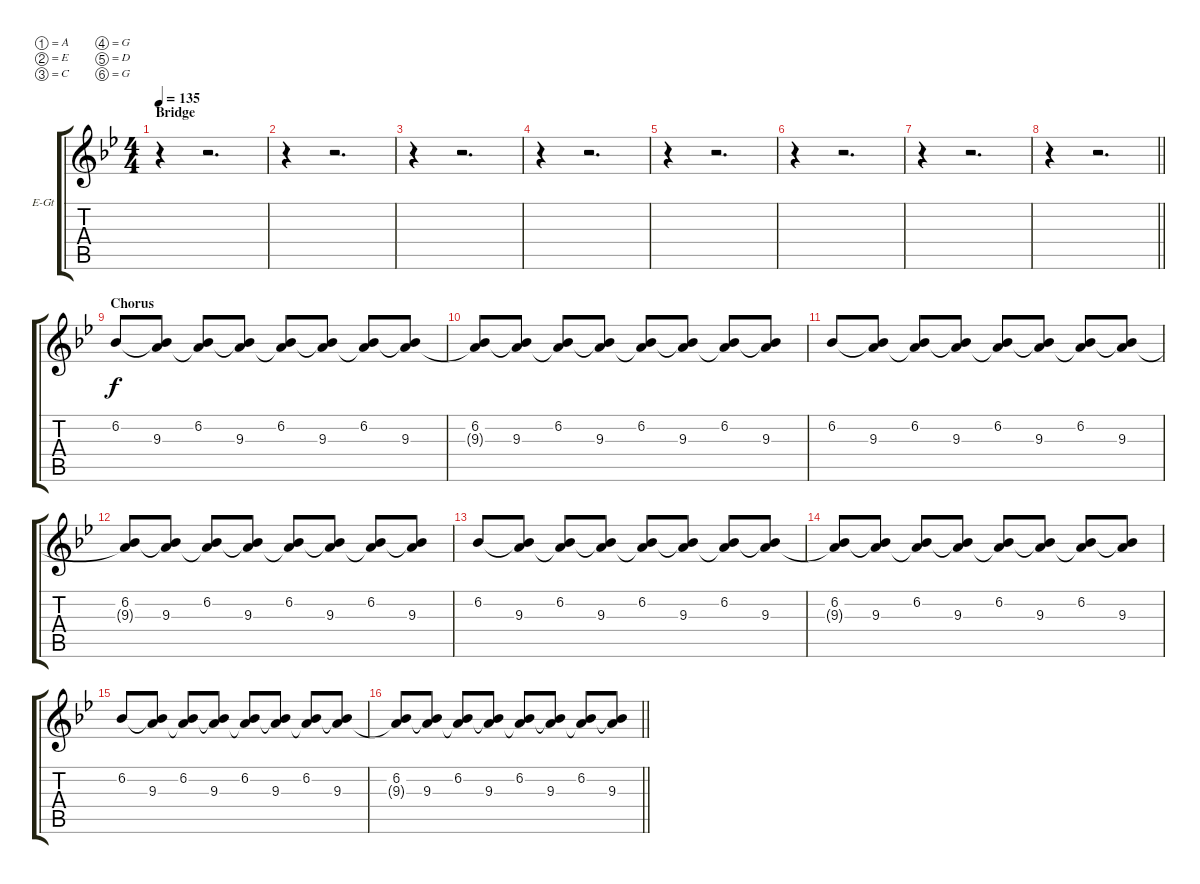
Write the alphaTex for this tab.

\bracketExtendMode groupsimilarinstruments
\firstSystemTrackNameOrientation horizontal
\otherSystemsTrackNameOrientation horizontal
\track ("Fills" "E-Gt") {instrument distortionguitar}
\staff {score tabs}
\tuning (A3 E3 C3 G2 D2 G1)
\ts (4 4)
\section ("" "Bridge")
\tempo 135
\clef g2
\ks gminor
r.4{dy f} r.2{d} |
r.4 r.2{d} |
r.4 r.2{d} |
r.4 r.2{d} |
r.4 r.2{d} |
r.4 r.2{d} |
r.4 r.2{d} |
\barLineRight lightlight
r.4 r.2{d} |
\section ("" "Chorus")
6.2.8 (6.2{t} 9.3).8 (6.2 9.3{t}).8 (6.2{t} 9.3).8 (6.2 9.3{t}).8 (6.2{t} 9.3).8 (6.2 9.3{t}).8 (6.2{t} 9.3).8 |
(6.2 9.3{t}).8 (6.2{t} 9.3).8 (6.2 9.3{t}).8 (6.2{t} 9.3).8 (6.2 9.3{t}).8 (6.2{t} 9.3).8 (6.2 9.3{t}).8 (6.2{t} 9.3).8 |
6.2.8 (6.2{t} 9.3).8 (6.2 9.3{t}).8 (6.2{t} 9.3).8 (6.2 9.3{t}).8 (6.2{t} 9.3).8 (6.2 9.3{t}).8 (6.2{t} 9.3).8 |
(6.2 9.3{t}).8 (6.2{t} 9.3).8 (6.2 9.3{t}).8 (6.2{t} 9.3).8 (6.2 9.3{t}).8 (6.2{t} 9.3).8 (6.2 9.3{t}).8 (6.2{t} 9.3).8 |
6.2.8 (6.2{t} 9.3).8 (6.2 9.3{t}).8 (6.2{t} 9.3).8 (6.2 9.3{t}).8 (6.2{t} 9.3).8 (6.2 9.3{t}).8 (6.2{t} 9.3).8 |
(6.2 9.3{t}).8 (6.2{t} 9.3).8 (6.2 9.3{t}).8 (6.2{t} 9.3).8 (6.2 9.3{t}).8 (6.2{t} 9.3).8 (6.2 9.3{t}).8 (6.2{t} 9.3).8 |
6.2.8 (6.2{t} 9.3).8 (6.2 9.3{t}).8 (6.2{t} 9.3).8 (6.2 9.3{t}).8 (6.2{t} 9.3).8 (6.2 9.3{t}).8 (6.2{t} 9.3).8 |
\barLineRight lightlight
(6.2 9.3{t}).8 (6.2{t} 9.3).8 (6.2 9.3{t}).8 (6.2{t} 9.3).8 (6.2 9.3{t}).8 (6.2{t} 9.3).8 (6.2 9.3{t}).8 (6.2{t} 9.3).8
